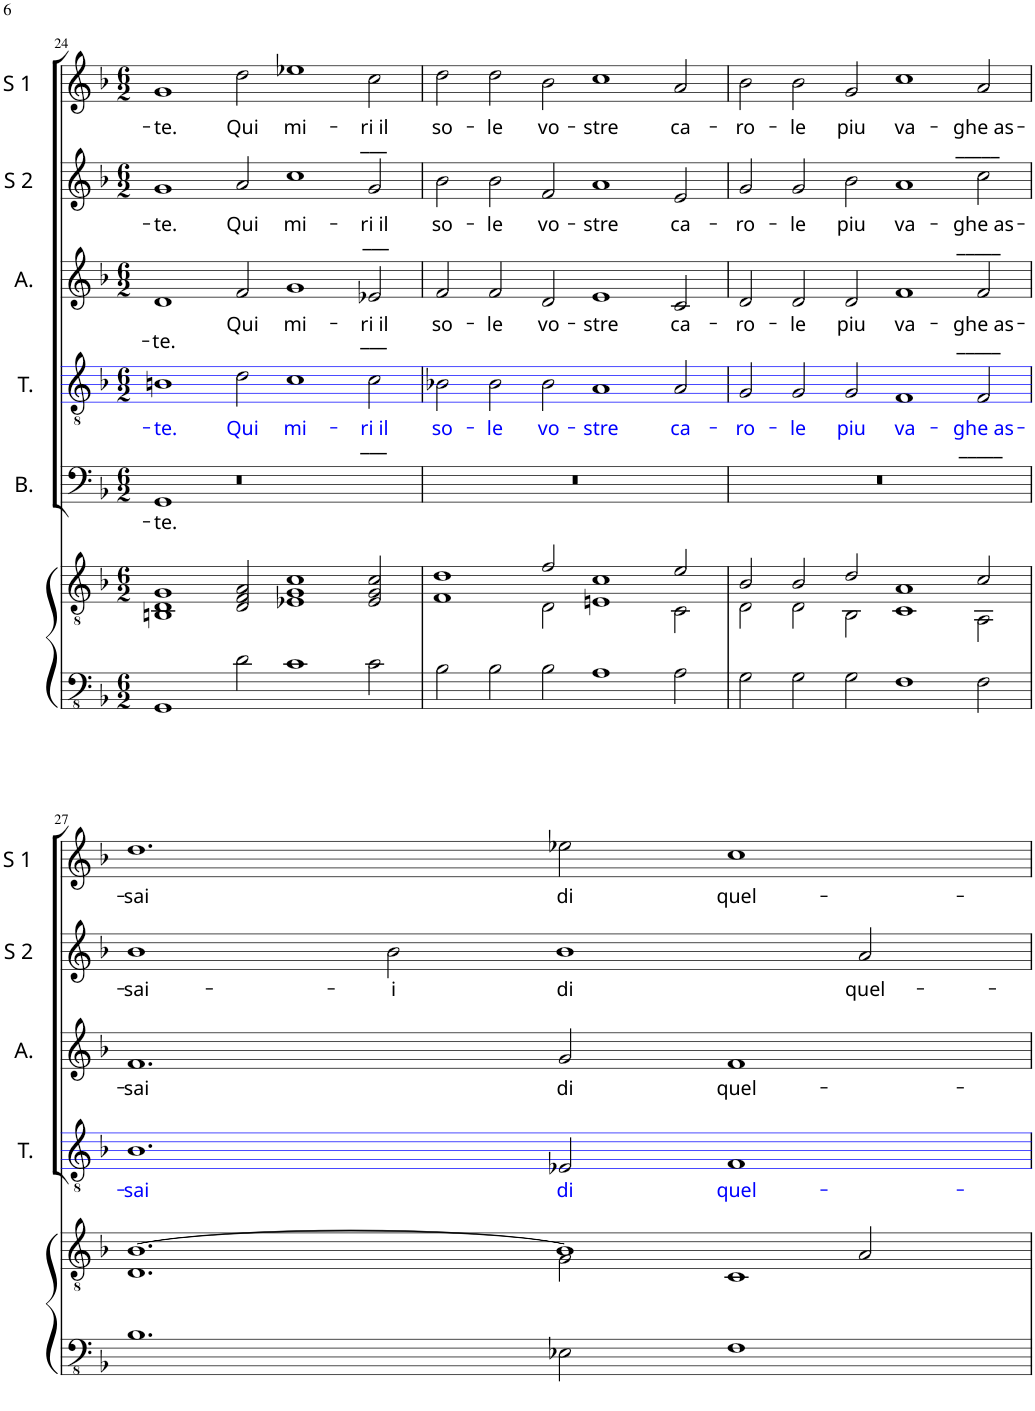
**kern	**kern	**kern	**text	**kern	**text	**kern	**text	**kern	**text	**kern	**text
*part6	*part6	*part5	*part5	*part4	*part4	*part3	*part3	*part2	*part2	*part1	*part1
*staff7	*staff6	*staff5	*staff5	*staff4	*staff4	*staff3	*staff3	*staff2	*staff2	*staff1	*staff1
*I"Piano	*	*I"B.	*	*I"T.	*	*I"A.	*	*I"S 2	*	*I"S 1	*
*I'Pno	*	*I'B.	*	*I'T.	*	*I'A.	*	*I'S 2	*	*I'S 1	*
!!LO:PB:g=z
*clefFv4	*clefGv2	*clefF4	*	*clefGv2	*	*clefG2	*	*clefG2	*	*clefG2	*
*k[b-]	*k[b-]	*k[b-]	*	*k[b-]	*	*k[b-]	*	*k[b-]	*	*k[b-]	*
*M6/2	*M6/2	*M6/2	*	*M6/2	*	*M6/2	*	*M6/2	*	*M6/2	*
=24	=24	=24	=24	=24	=24	=24	=24	=24	=24	=24	=24
*^	*^	*	*	*	*	*	*	*	*	*	*
!	!	!	!	!	!LO:LY:b	!	!LO:LY:b:color=#0000FF	!	!LO:LY:b	!	!LO:LY:b	!	!LO:LY:b
1GGG	1ryy	1G	1BBn 1D	1GG	-te.	1Bn	te.	1d	-te.	1g	-te.	1g	-te.
!	!	!	!	!	!	!	!LO:LY:b:color=#0000FF	!	!LO:LY:b	!	!LO:LY:b	!	!LO:LY:b
0ryy	2D\	2D/ 2F/ 2A/	0ryy	0r	.	2d\	Qui	2f/	Qui	2a/	Qui	2dd\	Qui
!	!	!	!	!	!	!	!LO:LY:b:color=#0000FF	!	!LO:LY:b	!	!LO:LY:b	!	!LO:LY:b
.	1C	1E-X 1G 1c	.	.	.	1c	mi-	1g	mi-	1cc	mi-	1ee-X	mi-
!	!	!	!	!	!	!	!	!	!	!	!	!LO:TX:b:B:t=___	!
!	!	!	!	!	!	!	!	!	!	!LO:TX:b:B:t=___	!	!	!
!	!	!	!	!	!	!	!	!LO:TX:b:B:t=___	!	!	!	!	!
!	!	!	!	!	!	!LO:TX:b:B:t=___	!	!	!	!	!	!	!
!	!	!	!	!	!	!	!LO:LY:b:color=#0000FF	!	!LO:LY:b	!	!LO:LY:b	!	!LO:LY:b
.	2C\	2E-/ 2G/ 2c/	.	.	.	2c\	-ri il	2e-X/	-ri il	2g/	-ri il	2cc\	-ri il
=25	=25	=25	=25	=25	=25	=25	=25	=25	=25	=25	=25	=25	=25
!	!	!	!	!	!	!	!LO:LY:b:color=#0000FF	!	!LO:LY:b	!	!LO:LY:b	!	!LO:LY:b
*v	*v	*	*	*	*	*	*	*	*	*	*	*	*
2BB-\	1d	1F	0.r	.	2B-X\	so-	2f/	so-	2b-\	so-	2dd\	so-
!	!	!	!	!	!	!LO:LY:b:color=#0000FF	!	!LO:LY:b	!	!LO:LY:b	!	!LO:LY:b
2BB-\	.	.	.	.	2B-\	-le	2f/	-le	2b-\	-le	2dd\	-le
!	!	!	!	!	!	!LO:LY:b:color=#0000FF	!	!LO:LY:b	!	!LO:LY:b	!	!LO:LY:b
2BB-\	2f/	2D\	.	.	2B-\	vo-	2d/	vo-	2f/	vo-	2b-\	vo-
!	!	!	!	!	!	!LO:LY:b:color=#0000FF	!	!LO:LY:b	!	!LO:LY:b	!	!LO:LY:b
1AA	1c	1En	.	.	1A	-stre	1e	-stre	1a	-stre	1cc	-stre
!	!	!	!	!	!	!LO:LY:b:color=#0000FF	!	!LO:LY:b	!	!LO:LY:b	!	!LO:LY:b
2AA\	2e/	2C\	.	.	2A/	ca-	2c/	ca-	2e/	ca-	2a/	ca-
=26	=26	=26	=26	=26	=26	=26	=26	=26	=26	=26	=26	=26
!	!	!	!	!	!	!LO:LY:b:color=#0000FF	!	!LO:LY:b	!	!LO:LY:b	!	!LO:LY:b
2GG\	2B-/	2D\	0.r	.	2G/	-ro-	2d/	-ro-	2g/	-ro-	2b-\	-ro-
!	!	!	!	!	!	!LO:LY:b:color=#0000FF	!	!LO:LY:b	!	!LO:LY:b	!	!LO:LY:b
2GG\	2B-/	2D\	.	.	2G/	-le	2d/	-le	2g/	-le	2b-\	-le
!	!	!	!	!	!	!LO:LY:b:color=#0000FF	!	!LO:LY:b	!	!LO:LY:b	!	!LO:LY:b
2GG\	2d/	2BB-\	.	.	2G/	piu	2d/	piu	2b-\	piu	2g/	piu
!	!	!	!	!	!	!LO:LY:b:color=#0000FF	!	!LO:LY:b	!	!LO:LY:b	!	!LO:LY:b
1FF	1A	1C	.	.	1F	va-	1f	va-	1a	va-	1cc	va-
!	!	!	!	!	!	!	!	!	!	!	!LO:TX:b:B:t=_____	!
!	!	!	!	!	!	!	!	!	!LO:TX:b:B:t=_____	!	!	!
!	!	!	!	!	!	!	!LO:TX:b:B:t=_____	!	!	!	!	!
!	!	!	!	!	!LO:TX:b:B:t=_____	!	!	!	!	!	!	!
!	!	!	!	!	!	!LO:LY:b:color=#0000FF	!	!LO:LY:b	!	!LO:LY:b	!	!LO:LY:b
2FF\	2c/	2AA\	.	.	2F/	-ghe as-	2f/	-ghe as-	2cc\	-ghe as-	2a/	-ghe as-
!!LO:LB:g=z
=27	=27	=27	=27	=27	=27	=27	=27	=27	=27	=27	=27	=27
!	!	!	!	!	!	!LO:LY:b:color=#0000FF	!	!LO:LY:b	!	!LO:LY:b	!	!LO:LY:b
1.BB-	[1.B-	1.D	0.r	.	1.B-	-sai	1.f	-sai	1b-	-sai-	1.dd	-sai
!	!	!	!	!	!	!	!	!	!	!LO:LY:b	!	!
.	.	.	.	.	.	.	.	.	2b-\	-i	.	.
!	!	!	!	!	!	!LO:LY:b:color=#0000FF	!	!LO:LY:b	!	!LO:LY:b	!	!LO:LY:b
2EE-X\	1B-]	2G\	.	.	2E-X/	di	2g/	di	1b-	di	2ee-X\	di
!	!	!	!	!	!	!LO:LY:b:color=#0000FF	!	!LO:LY:b	!	!	!	!LO:LY:b
1FF	.	1C	.	.	1F	quel-	1f	quel-	.	.	1cc	quel-
!	!	!	!	!	!	!	!	!	!	!LO:LY:b	!	!
.	2A/	.	.	.	.	.	.	.	2a/	quel-	.	.
*	*v	*v	*	*	*	*	*	*	*	*	*	*
=	=	=	=	=	=	=	=	=	=	=	=
*-	*-	*-	*-	*-	*-	*-	*-	*-	*-	*-	*-
